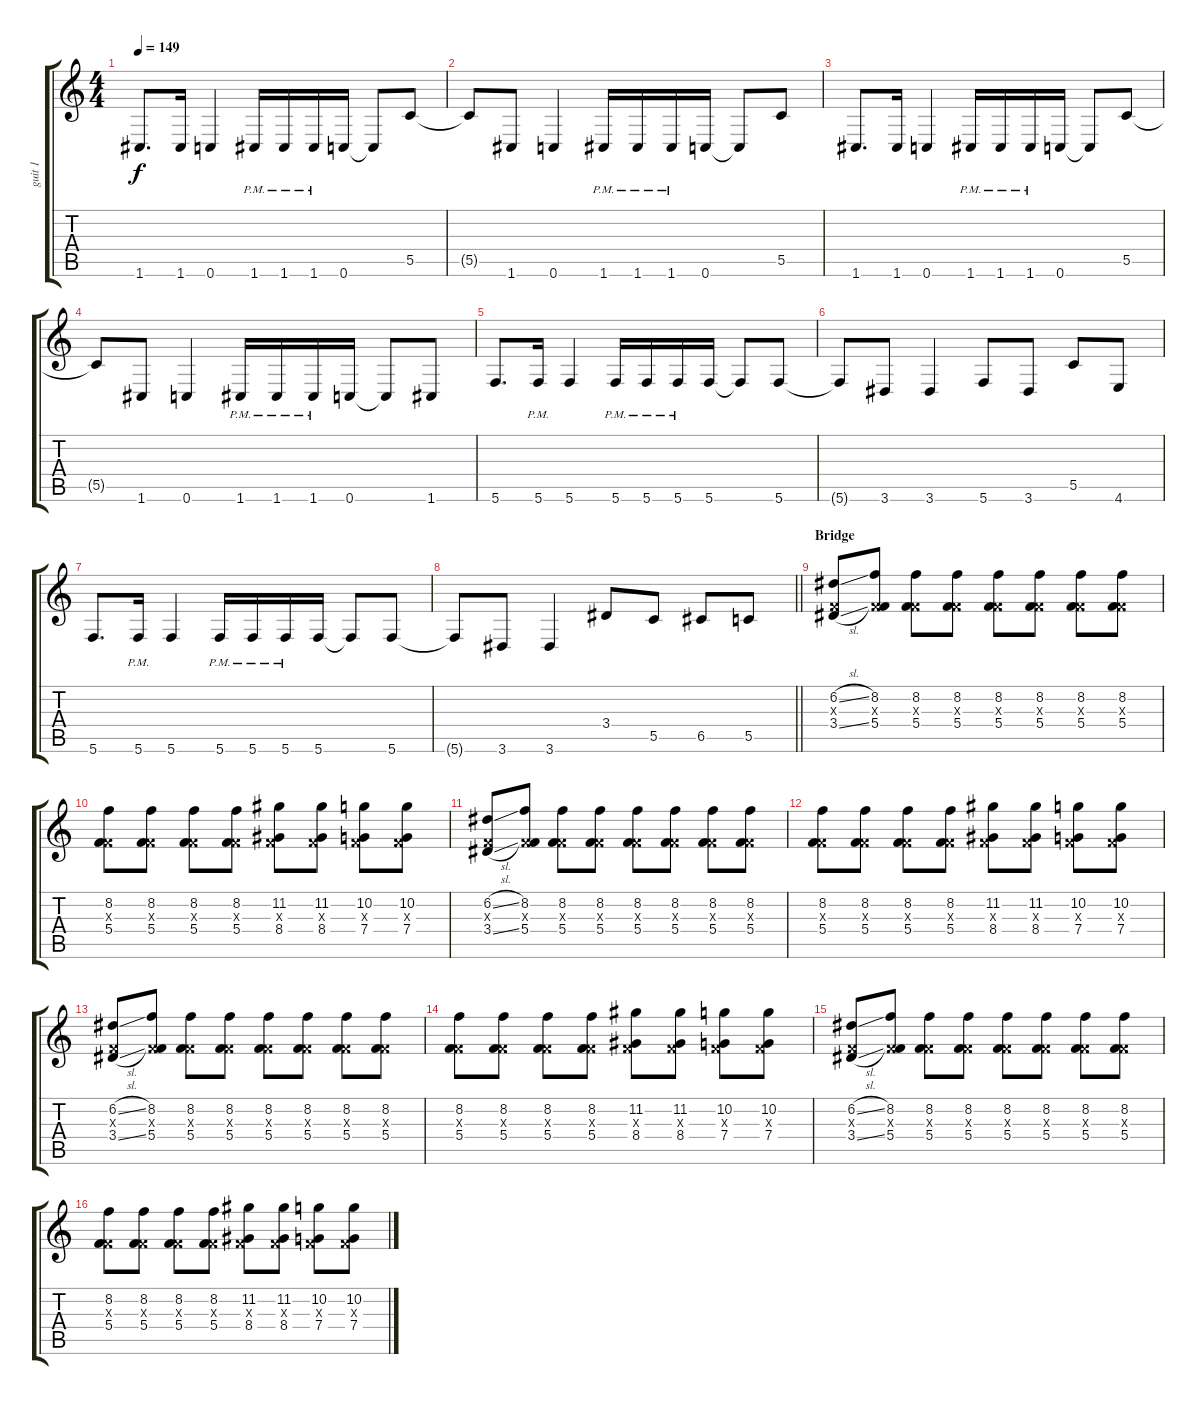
\track ("guit 1" "guit 1") {instrument distortionguitar}
\staff {score tabs}
\tuning (D4 A3 F3 C3 G2 C2) {hide}
\ts (4 4)
\tempo 149
\clef g2
\ks c
1.6.8{d dy f} 1.6.16 0.6.4 1.6{pm}.16 1.6{pm}.16 1.6{pm}.16 0.6.16 0.6{t}.8 5.5.8 |
5.5{t}.8 1.6.8 0.6.4 1.6{pm}.16 1.6{pm}.16 1.6{pm}.16 0.6.16 0.6{t}.8 5.5.8 |
1.6.8{d} 1.6.16 0.6.4 1.6{pm}.16 1.6{pm}.16 1.6{pm}.16 0.6.16 0.6{t}.8 5.5.8 |
5.5{t}.8 1.6.8 0.6.4 1.6{pm}.16 1.6{pm}.16 1.6{pm}.16 0.6.16 0.6{t}.8 1.6.8 |
5.6.8{d} 5.6{pm}.16 5.6.4 5.6{pm}.16 5.6{pm}.16 5.6{pm}.16 5.6.16 5.6{t}.8 5.6.8 |
5.6{t}.8 3.6.8 3.6.4 5.6.8 3.6.8 5.5.8 4.6.8 |
5.6.8{d} 5.6{pm}.16 5.6.4 5.6{pm}.16 5.6{pm}.16 5.6{pm}.16 5.6.16 5.6{t}.8 5.6.8 |
\barLineRight lightlight
5.6{t}.8 3.6.8 3.6.4 3.4.8 5.5.8 6.5.8 5.5.8 |
\section ("" "Bridge")
(6.2{sl} 0.3{x} 3.4{sl}).8 (8.2 0.3{x} 5.4).8 (8.2 0.3{x} 5.4).8 (8.2 0.3{x} 5.4).8 (8.2 0.3{x} 5.4).8 (8.2 0.3{x} 5.4).8 (8.2 0.3{x} 5.4).8 (8.2 0.3{x} 5.4).8 |
(8.2 0.3{x} 5.4).8 (8.2 0.3{x} 5.4).8 (8.2 0.3{x} 5.4).8 (8.2 0.3{x} 5.4).8 (11.2 0.3{x} 8.4).8 (11.2 0.3{x} 8.4).8 (10.2 0.3{x} 7.4).8 (10.2 0.3{x} 7.4).8 |
(6.2{sl} 0.3{x} 3.4{sl}).8 (8.2 0.3{x} 5.4).8 (8.2 0.3{x} 5.4).8 (8.2 0.3{x} 5.4).8 (8.2 0.3{x} 5.4).8 (8.2 0.3{x} 5.4).8 (8.2 0.3{x} 5.4).8 (8.2 0.3{x} 5.4).8 |
(8.2 0.3{x} 5.4).8 (8.2 0.3{x} 5.4).8 (8.2 0.3{x} 5.4).8 (8.2 0.3{x} 5.4).8 (11.2 0.3{x} 8.4).8 (11.2 0.3{x} 8.4).8 (10.2 0.3{x} 7.4).8 (10.2 0.3{x} 7.4).8 |
(6.2{sl} 0.3{x} 3.4{sl}).8 (8.2 0.3{x} 5.4).8 (8.2 0.3{x} 5.4).8 (8.2 0.3{x} 5.4).8 (8.2 0.3{x} 5.4).8 (8.2 0.3{x} 5.4).8 (8.2 0.3{x} 5.4).8 (8.2 0.3{x} 5.4).8 |
(8.2 0.3{x} 5.4).8 (8.2 0.3{x} 5.4).8 (8.2 0.3{x} 5.4).8 (8.2 0.3{x} 5.4).8 (11.2 0.3{x} 8.4).8 (11.2 0.3{x} 8.4).8 (10.2 0.3{x} 7.4).8 (10.2 0.3{x} 7.4).8 |
(6.2{sl} 0.3{x} 3.4{sl}).8 (8.2 0.3{x} 5.4).8 (8.2 0.3{x} 5.4).8 (8.2 0.3{x} 5.4).8 (8.2 0.3{x} 5.4).8 (8.2 0.3{x} 5.4).8 (8.2 0.3{x} 5.4).8 (8.2 0.3{x} 5.4).8 |
(8.2 0.3{x} 5.4).8 (8.2 0.3{x} 5.4).8 (8.2 0.3{x} 5.4).8 (8.2 0.3{x} 5.4).8 (11.2 0.3{x} 8.4).8 (11.2 0.3{x} 8.4).8 (10.2 0.3{x} 7.4).8 (10.2 0.3{x} 7.4).8
